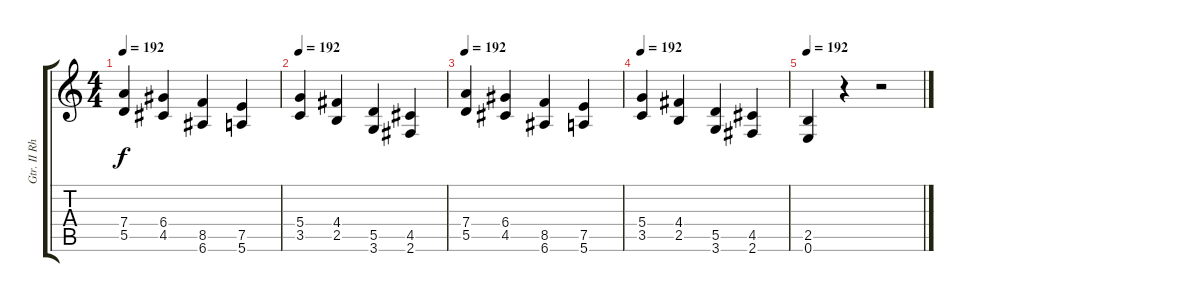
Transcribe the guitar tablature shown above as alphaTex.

\track ("Gtr. II Rhytm" "Gtr. II Rh") {instrument overdrivenguitar}
\staff {score tabs}
\tuning (E4 B3 G3 D3 A2 E2) {hide}
\ts (4 4)
\tempo 192
\clef g2
\ks c
(7.4 5.5).4{dy f} (6.4 4.5).4 (8.5 6.6).4 (7.5 5.6).4 |
\tempo 192
(5.4 3.5).4 (4.4 2.5).4 (5.5 3.6).4 (4.5 2.6).4 |
\tempo 192
(7.4 5.5).4 (6.4 4.5).4 (8.5 6.6).4 (7.5 5.6).4 |
\tempo 192
(5.4 3.5).4 (4.4 2.5).4 (5.5 3.6).4 (4.5 2.6).4 |
\tempo 192
(2.5 0.6).4 r.4 r.2
